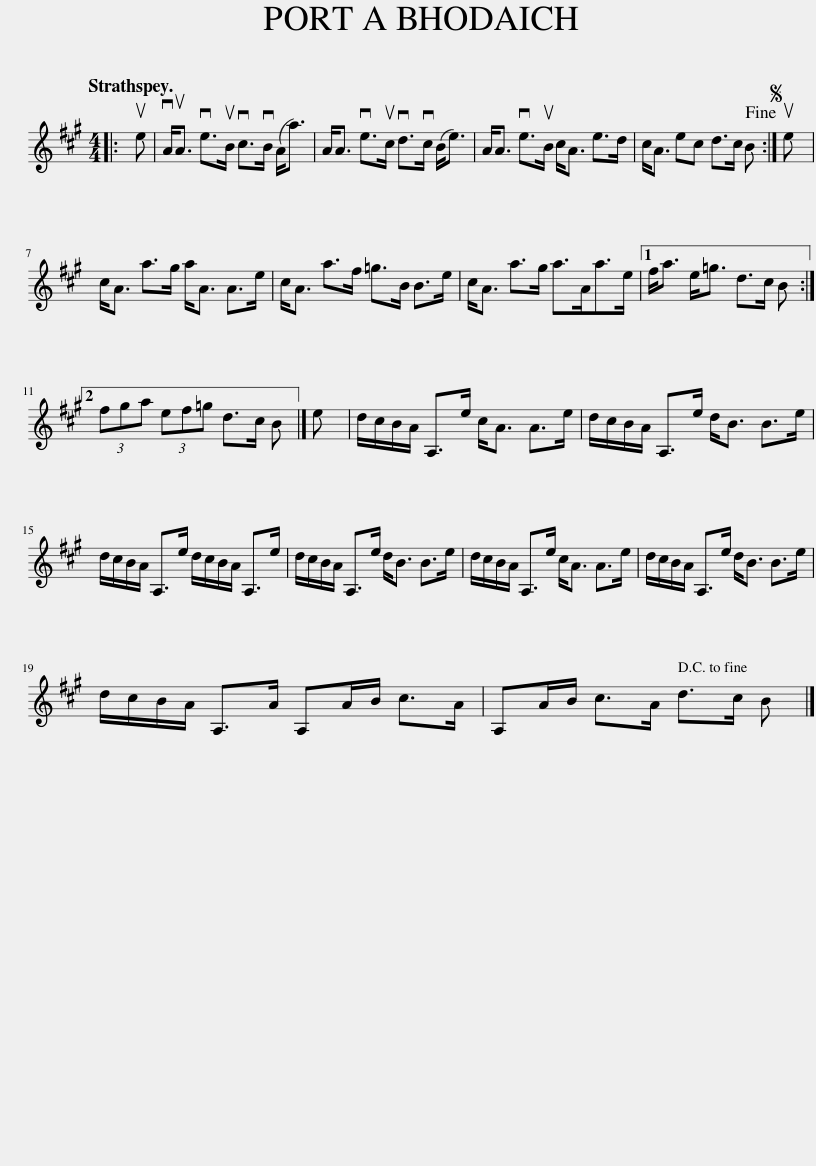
X:1
L:1/8
Q:1/4=120
M:4/4
I:linebreak $
K:A
V:1 treble
V:1
|: ue | vA<uA ve>uB vc>vB (A<a) | A<A ve>uc vd>vc (B<e) | A<A ve>uB c<A e>d | c<A ec d>c B!fine! :| %5
S ue |$ c<A a>g a<A A>e | c<A a>f =g>B B>e | c<A a>g a>Aa>e |1 f<a e<=g d>c B :|2$ %10
 (3fga (3ef=g d>c B |] e | d/c/B/A/ A,>e c<A A>e | d/c/B/A/ A,>e d<B B>e |$ d/c/B/A/ A,>e d/c/B/A/ A,>e | %15
 d/c/B/A/ A,>e d<B B>e | d/c/B/A/ A,>e c<A A>e | d/c/B/A/ A,>e d<B B>e |$ d/c/B/A/ A,>A A,A/B/ c>A | A,A/B/ c>A d>c B |] %20
